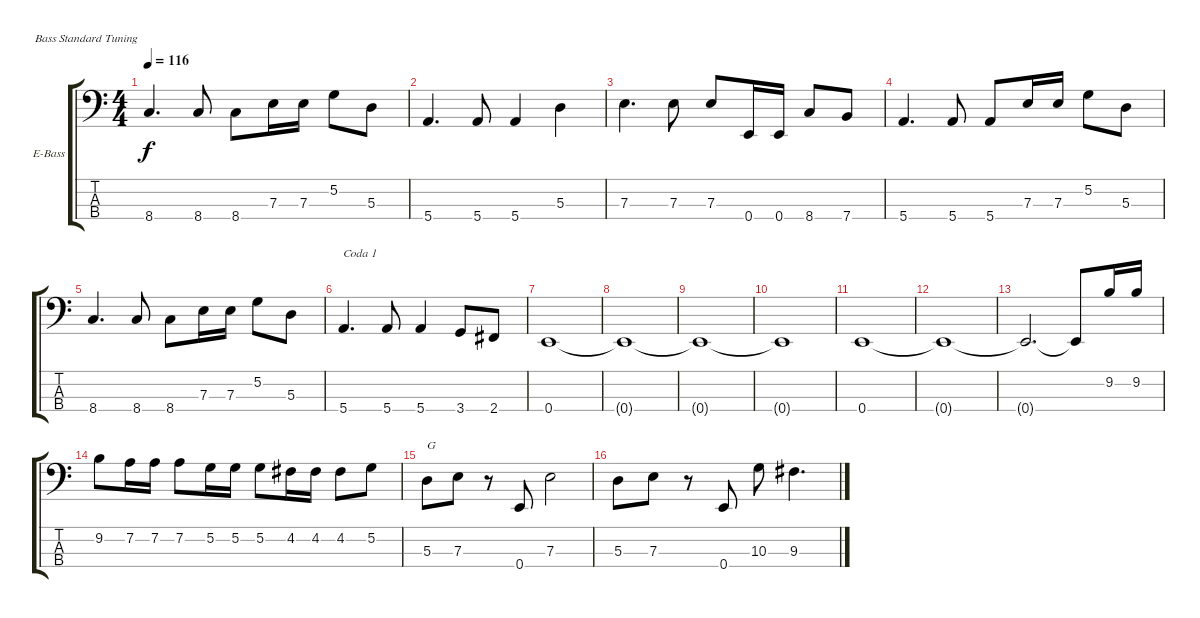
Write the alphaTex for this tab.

\bracketExtendMode groupsimilarinstruments
\firstSystemTrackNameOrientation horizontal
\otherSystemsTrackNameOrientation horizontal
\track ("BASS" "E-Bass") {instrument electricbassfinger}
\staff {score tabs}
\tuning (G2 D2 A1 E1)
\ts (4 4)
\tempo 116
\clef f4
\ks c
8.4.4{d dy f} 8.4.8 8.4.8 7.3.16 7.3.16 5.2.8 5.3.8 |
5.4.4{d} 5.4.8 5.4.4 5.3.4 |
7.3.4{d} 7.3.8 7.3.8 0.4.16 0.4.16 8.4.8 7.4.8 |
5.4.4{d} 5.4.8 5.4.8 7.3.16 7.3.16 5.2.8 5.3.8 |
8.4.4{d} 8.4.8 8.4.8 7.3.16 7.3.16 5.2.8 5.3.8 |
5.4.4{d txt "Coda 1"} 5.4.8 5.4.4 3.4.8 2.4.8 |
0.4.1 |
0.4{t}.1 |
0.4{t}.1 |
0.4{t}.1 |
0.4.1 |
0.4{t}.1 |
0.4{t}.2{d} 0.4{t}.8 9.2.16 9.2.16 |
9.2.8 7.2.16 7.2.16 7.2.8 5.2.16 5.2.16 5.2.8 4.2.16 4.2.16 4.2.8 5.2.8 |
5.3.8{txt "G"} 7.3.8 r.8 0.4.8 7.3.2 |
5.3.8 7.3.8 r.8 0.4.8 10.3.8 9.3.4{d}
